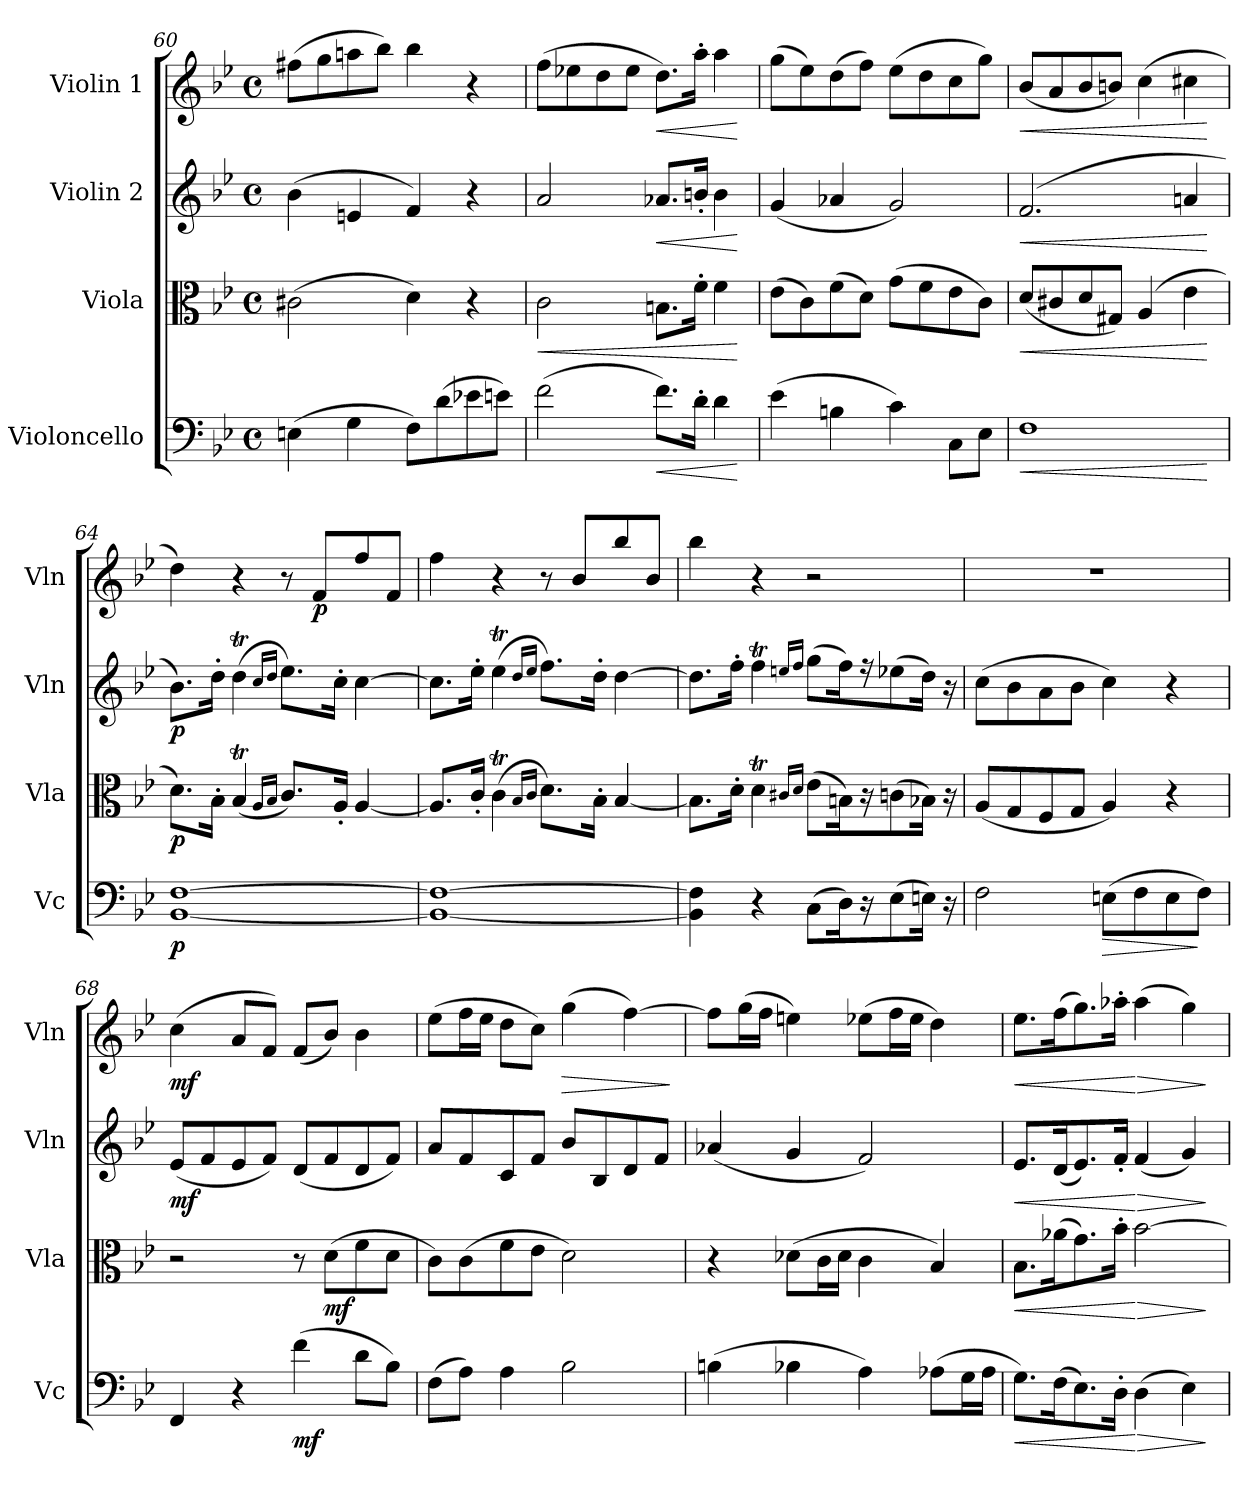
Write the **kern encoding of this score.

**kern	**dynam	**kern	**dynam	**kern	**dynam	**kern	**dynam
*part4	*part4	*part3	*part3	*part2	*part2	*part1	*part1
*staff4	*staff4	*staff3	*staff3	*staff2	*staff2	*staff1	*staff1
*I"Violoncello	*	*I"Viola	*	*I"Violin 2	*	*I"Violin 1	*
*I'Vc	*	*I'Vla	*	*I'Vln	*	*I'Vln	*
*clefF4	*	*clefC3	*	*clefG2	*	*clefG2	*
*k[b-e-]	*	*k[b-e-]	*	*k[b-e-]	*	*k[b-e-]	*
*M4/4	*	*M4/4	*	*M4/4	*	*M4/4	*
*met(c)	*	*met(c)	*	*met(c)	*	*met(c)	*
=60	=60	=60	=60	=60	=60	=60	=60
(>4En\	.	(>2c#X\	.	(>4b-\	.	(>8ff#X\L	.
.	.	.	.	.	.	8gg\	.
4G\	.	.	.	4en/	.	8aan\	.
.	.	.	.	.	.	8bb-\J)	.
8F\L)	.	4d\)	.	4f/)	.	4bb-\	.
(>8d\	.	.	.	.	.	.	.
8e-X\	.	4r	.	4r	.	4r	.
8en\J)	.	.	.	.	.	.	.
=61	=61	=61	=61	=61	=61	=61	=61
!	!	!	!LO:HP:b	!	!	!	!
(>2f\	.	2c\	<	2a/	.	(>8ff\L	.
.	.	.	.	.	.	8ee-X\	.
.	.	.	.	.	.	8dd\	.
.	.	.	.	.	.	8ee-\J	.
!	!LO:HP:b	!	!	!	!LO:HP:b	!	!LO:HP:b
8.f\L)	<	8.Bn\L	.	8.a-X/L	<	8.dd\L)	<
16d'\Jk	.	16f'\Jk	.	16bn'/Jk	.	16aa'\Jk	.
4d\	.	4f\	.	4b\	.	4aa\	.
.	[	.	[	.	[	.	[
=62	=62	=62	=62	=62	=62	=62	=62
(>4e-\	.	(>8e-\L	.	(<4g/	.	(>8gg\L	.
.	.	8c\)	.	.	.	8ee-\)	.
4Bn\	.	(>8f\	.	4a-X/	.	(>8dd\	.
.	.	8d\J)	.	.	.	8ff\J)	.
4c\)	.	(>8g\L	.	2g/)	.	(>8ee-\L	.
.	.	8f\	.	.	.	8dd\	.
8C\L	.	8e-\	.	.	.	8cc\	.
8E-\J	.	8c\J)	.	.	.	8gg\J)	.
=63	=63	=63	=63	=63	=63	=63	=63
!	!LO:HP:b	!	!LO:HP:b	!	!LO:HP:b	!	!LO:HP:b
1F	<	(<8d/L	<	(<2.f/	<	(<8b-/L	<
.	.	8c#X/	.	.	.	8a/	.
.	.	8d/	.	.	.	8b-/	.
.	.	8G#X/J)	.	.	.	8bn/J)	.
.	.	(>4A/	.	.	.	(>4cc\	.
.	.	4e-\	.	4an/	.	4cc#X\	.
.	[	.	[	.	[	.	[
=64	=64	=64	=64	=64	=64	=64	=64
!	!LO:DY:b	!	!LO:DY:b	!	!LO:DY:b	!	!
[1BB- [1F	p	8.d\L)	p	8.b-\L)	p	4dd\)	.
.	.	16B-'\Jk	.	16dd'\Jk	.	.	.
.	.	(<4B-T/	.	(>4ddt\	.	4r	.
.	.	16qA/LL	.	16qcc/LL	.	.	.
.	.	16qB-/JJ	.	16qdd/JJ	.	.	.
.	.	8.c/L)	.	8.ee-\L)	.	8r	.
!	!	!	!	!	!	!	!LO:DY:b
.	.	.	.	.	.	8f/L	p
.	.	16A'/Jk	.	16cc'\Jk	.	.	.
.	.	[4A/	.	[4cc\	.	8ff/	.
.	.	.	.	.	.	8f/J	.
!!LO:LB:g=z
=65	=65	=65	=65	=65	=65	=65	=65
1BB-_ 1F_	.	8.A/L]	.	8.cc\L]	.	4ff\	.
.	.	16c'/Jk	.	16ee-'\Jk	.	.	.
.	.	(>4cT\	.	(>4ee-T\	.	4r	.
.	.	16qB-/LL	.	16qdd/LL	.	.	.
.	.	16qc/JJ	.	16qee-/JJ	.	.	.
.	.	8.d\L)	.	8.ff\L)	.	8r	.
.	.	.	.	.	.	8b-/L	.
.	.	16B-'\Jk	.	16dd'\Jk	.	.	.
.	.	[4B-/	.	[4dd\	.	8bb-/	.
.	.	.	.	.	.	8b-/J	.
=66	=66	=66	=66	=66	=66	=66	=66
4BB-\] 4F\]	.	8.B-\L]	.	8.dd\L]	.	4bb-\	.
.	.	16d'\Jk	.	16ff'\Jk	.	.	.
4r	.	4dt\	.	4ffT\	.	4r	.
.	.	16qc#X/LL	.	16qeen/LL	.	.	.
.	.	16qd/JJ	.	16qff/JJ	.	.	.
(>8C\L	.	(>8e-\L	.	(>8gg\L	.	2r	.
16D\K)	.	16Bn\K)	.	16ff\K)	.	.	.
16r	.	16r	.	16r	.	.	.
(>8E-\	.	(>8cn\	.	(>8ee-X\	.	.	.
16En\Jk)	.	16B-X\Jk)	.	16dd\Jk)	.	.	.
16r	.	16r	.	16r	.	.	.
=67	=67	=67	=67	=67	=67	=67	=67
2F\	.	(<8A/L	.	(>8cc\L	.	1r	.
.	.	8G/	.	8b-\	.	.	.
.	.	8F/	.	8a\	.	.	.
.	.	8G/J	.	8b-\J	.	.	.
!	!LO:HP:b	!	!	!	!	!	!
(>8En\L	>	4A/)	.	4cc\)	.	.	.
8F\	.	.	.	.	.	.	.
8E\	.	4r	.	4r	.	.	.
8F\J)	]	.	.	.	.	.	.
=68	=68	=68	=68	=68	=68	=68	=68
!	!	!	!	!	!LO:DY:b	!	!LO:DY:b
4FF/	.	2r	.	(<8e-/L	mf	(>4cc\	mf
.	.	.	.	8f/	.	.	.
4r	.	.	.	8e-/	.	8a/L	.
.	.	.	.	8f/J)	.	8f/J)	.
!	!LO:DY:b	!	!	!	!	!	!
(>4f\	mf	8r	.	(<8d/L	.	(<8f/L	.
!	!	!	!LO:DY:b	!	!	!	!
.	.	(>8d\L	mf	8f/	.	8b-/J)	.
8d\L	.	8f\	.	8d/	.	4b-\	.
8B-\J)	.	8d\J	.	8f/J)	.	.	.
=69	=69	=69	=69	=69	=69	=69	=69
(>8F\L	.	8c\L)	.	8a/L	.	(>8ee-\L	.
8A\J)	.	(>8c\	.	8f/	.	16ff\L	.
.	.	.	.	.	.	16ee-\JJ	.
4A\	.	8f\	.	8c/	.	8dd\L	.
.	.	8e-\J	.	8f/J	.	8cc\J)	.
!	!	!	!	!	!	!	!LO:HP:b
2B-\	.	2d\)	.	8b-/L	.	(>4gg\	>
.	.	.	.	8B-/	.	.	.
.	.	.	.	8d/	.	[4ff\)	.
.	.	.	.	8f/J	.	.	.
.	.	.	.	.	.	.	]
=70	=70	=70	=70	=70	=70	=70	=70
(>4Bn\	.	4r	.	(<4a-X/	.	8ff\L]	.
.	.	.	.	.	.	(>16gg\L	.
.	.	.	.	.	.	16ff\JJ	.
4B-X\	.	(>8d-X\L	.	4g/	.	4een\)	.
.	.	16c\L	.	.	.	.	.
.	.	16d-\JJ	.	.	.	.	.
4A\)	.	4c\	.	2f/)	.	(>8ee-X\L	.
.	.	.	.	.	.	16ff\L	.
.	.	.	.	.	.	16ee-\JJ	.
(>8A-X\L	.	4B-/)	.	.	.	4dd\)	.
16G\L	.	.	.	.	.	.	.
16A-\JJ	.	.	.	.	.	.	.
=71	=71	=71	=71	=71	=71	=71	=71
!	!LO:HP:b	!	!LO:HP:b	!	!LO:HP:b	!	!LO:HP:b
8.G\L)	<	8.B-\L	<	8.e-/L	<	8.ee-\L	<
(>16F\K	.	(>16a-X\K	.	(<16d/K	.	(>16ff\K	.
8.E-\)	.	8.g\)	.	8.e-/)	.	8.gg\)	.
16D'\Jk	.	16b-'\Jk	.	16f'/Jk	.	16aa-X'\Jk	.
!	!LO:HP:n=1:b	!	!LO:HP:n=1:b	!	!LO:HP:n=1:b	!	!LO:HP:n=1:b
(>4D\	[ >	[2b-\	[ >	(<4f/	[ >	(>4aa-\	[ >
4E-\)	.	.	.	4g/)	.	4gg\)	.
.	]	.	]	.	]	.	]
=	=	=	=	=	=	=	=
*-	*-	*-	*-	*-	*-	*-	*-
